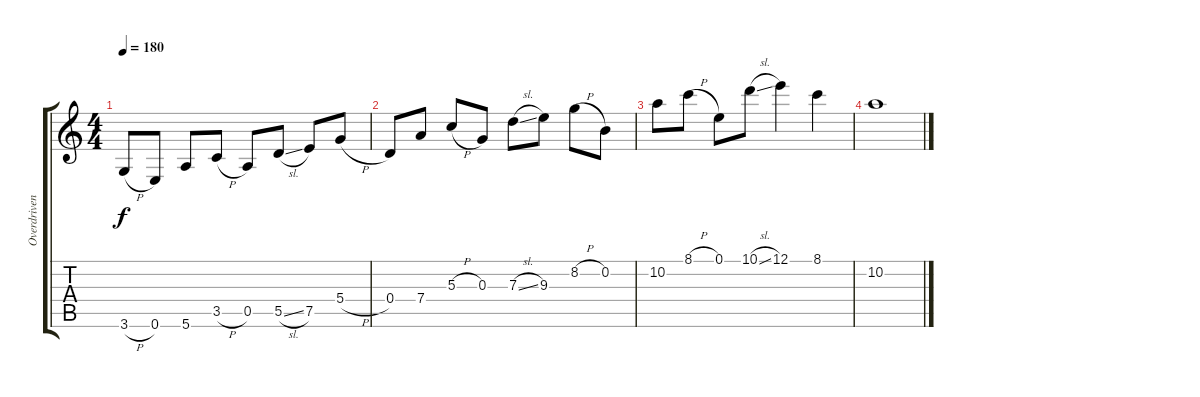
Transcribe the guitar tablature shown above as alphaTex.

\track ("Overdriven Guitar" "Overdriven") {instrument overdrivenguitar}
\staff {score tabs}
\tuning (E4 B3 G3 D3 A2 E2) {hide}
\ts (4 4)
\tempo 180
\clef g2
\ks c
3.6{h}.8{dy f instrument overdrivenguitar} 0.6.8 5.6.8 3.5{h}.8 0.5.8 5.5{sl}.8 7.5.8 5.4{h}.8 |
0.4.8 7.4.8 5.3{h}.8 0.3.8 7.3{sl}.8 9.3.8 8.2{h}.8 0.2.8 |
10.2.8 8.1{h}.8 0.1.8 10.1{sl}.8 12.1.4 8.1.4 |
10.2.1
